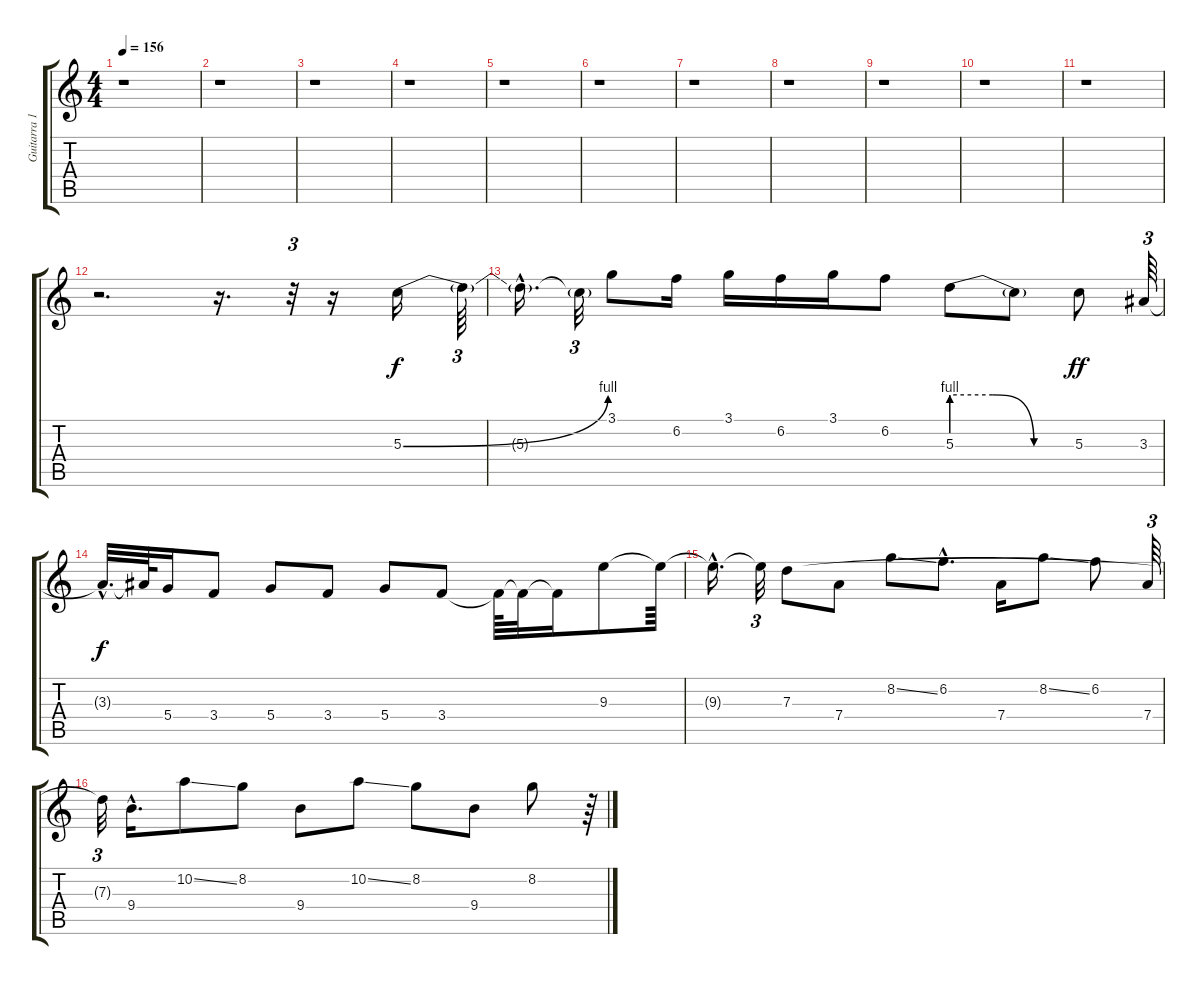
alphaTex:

\track ("Guitarra 1" "Guitarra 1") {instrument distortionguitar}
\staff {score tabs}
\tuning (E4 B3 G3 D3 A2 E2) {hide}
\ts (4 4)
\tempo 156
\clef g2
\ks c
r.1{dy f} |
r.1 |
r.1 |
r.1 |
r.1 |
r.1 |
r.1 |
r.1 |
r.1 |
r.1 |
r.1 |
r.2{d} r.16{d} r.32{tu (3 2)} r.16 5.3{be (bend 0 0 60 4)}.16 5.3{t}.64{tu (3 2)} |
5.3{hac t}.16{d} 5.3{t}.32{tu (3 2)} 3.1.8 6.2.16 3.1.16 6.2.16 3.1.16 6.2.8 5.3{be (custom 0 4 20 4 40 0 60 0)}.8 5.3{t}.8 5.3.8{dy ff} 3.3.64{tu (3 2)} |
3.3{hac t}.32{d dy f} 3.3{t}.64 5.4.16 3.4.8 5.4.8 3.4.8 5.4.8 3.4.8 3.4{t}.64 3.4{t}.32 3.4{t}.16 9.3.8 9.3{t}.64 |
9.3{hac t}.16{d} 9.3{t}.32{tu (3 2)} 7.3.8 7.4.8 8.2{ss}.8 6.2{hac}.8{d} 7.4.16 8.2{ss}.8 6.2.8 7.4.64{tu (3 2)} |
7.3{t}.32{tu (3 2)} 9.4{hac}.16{d} 10.2{ss}.8 8.2.8 9.4.8 10.2{ss}.8 8.2.8 9.4.8 8.2.8 r.64{tu (3 2)}
